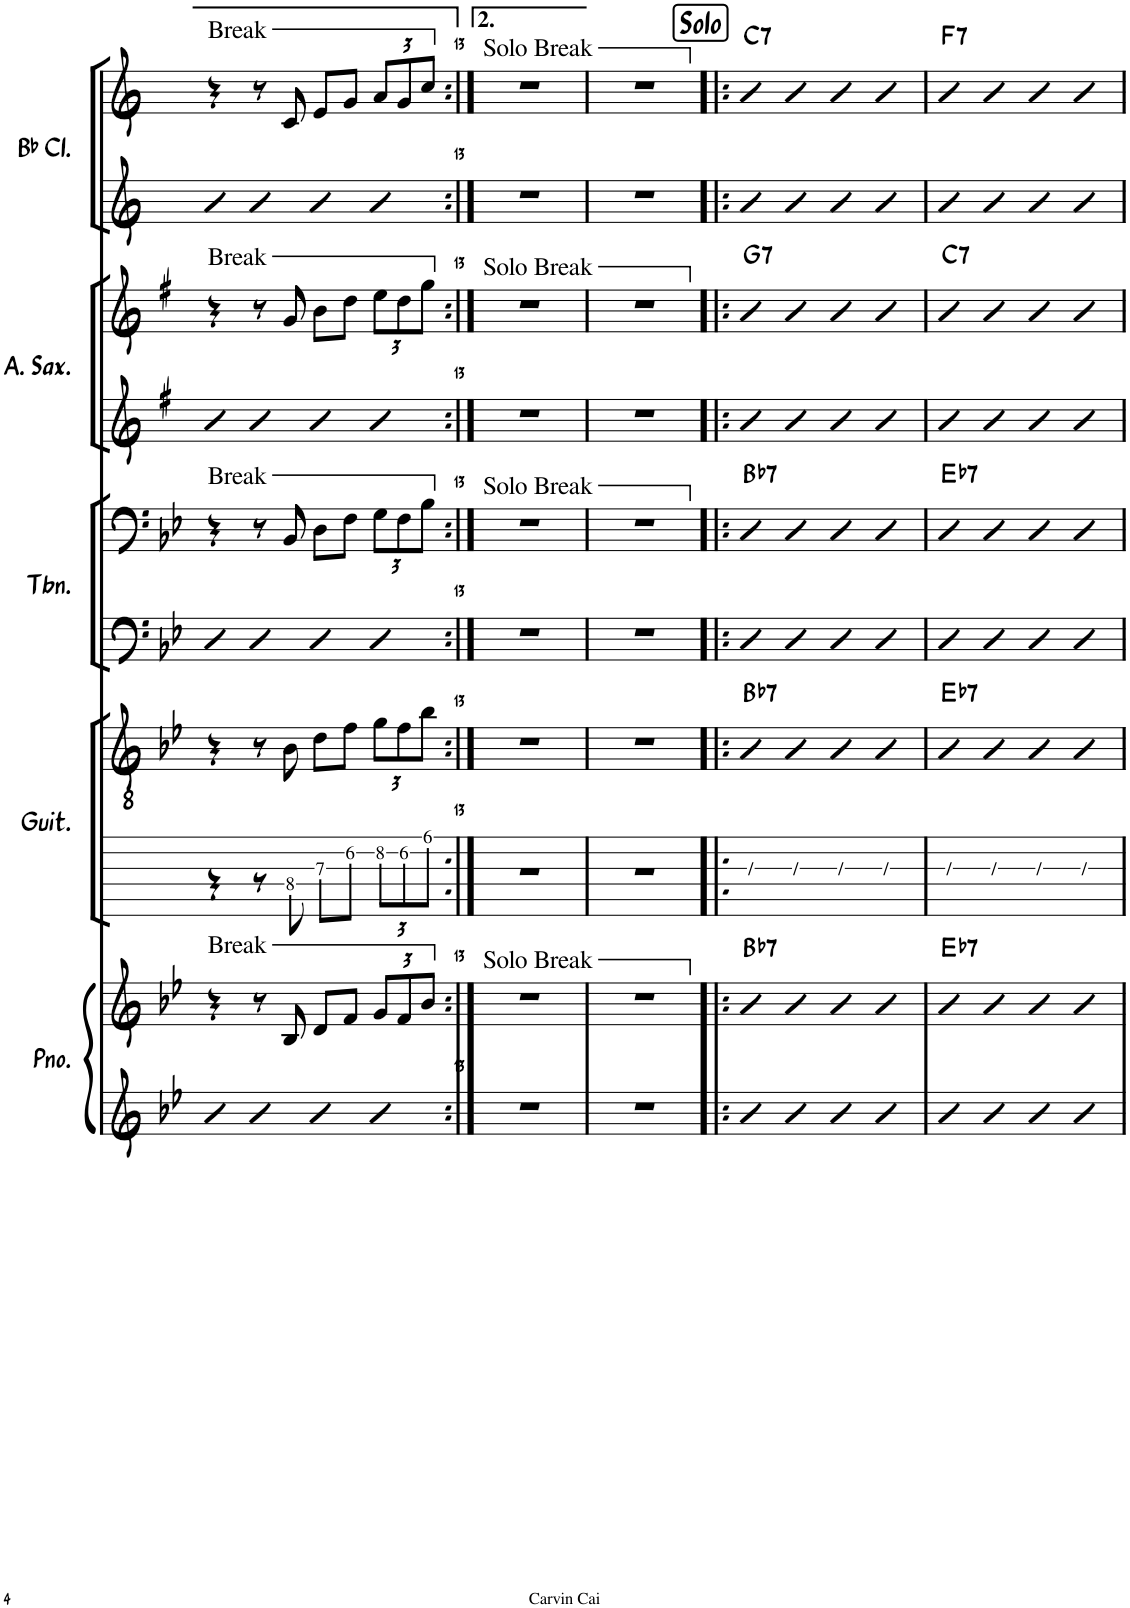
**kern	**kern	**harte	**kern	**kern	**harte	**kern	**kern	**harte	**kern	**kern	**harte	**kern	**kern	**harte
*part5	*part5	*part5	*part4	*part4	*part4	*part3	*part3	*part3	*part2	*part2	*part2	*part1	*part1	*part1
*staff10	*staff9	*	*staff8	*staff7	*	*staff6	*staff5	*	*staff4	*staff3	*	*staff2	*staff1	*
*I"钢琴	*	*	*I"原音吉他	*	*	*I"长号	*	*	*I"中音萨克斯	*	*	*I"降B调单簧管	*	*
!!LO:PB:g=z
*clefG2	*clefG2	*	*	*clefGv2	*	*clefF4	*clefF4	*	*clefG2	*clefG2	*	*clefG2	*clefG2	*
*	*	*	*	*	*	*	*	*	*Trd5c9	*Trd5c9	*	*Trd1c2	*Trd1c2	*
*k[b-e-]	*k[b-e-]	*	*k[b-e-]	*k[b-e-]	*	*k[b-e-]	*k[b-e-]	*	*k[f#]	*k[f#]	*	*k[]	*k[]	*
*M4/4	*M4/4	*	*M4/4	*M4/4	*	*M4/4	*M4/4	*	*M4/4	*M4/4	*	*M4/4	*M4/4	*
=12	=12	=12	=12	=12	=12	=12	=12	=12	=12	=12	=12	=12	=12	=12
!	!	!	!	!	!	!	!	!	!	!	!	!	!LO:TX:a:t=Break	!
!	!	!	!	!	!	!	!	!	!	!LO:TX:a:t=Break	!	!	!	!
!	!	!	!	!	!	!	!LO:TX:a:t=Break	!	!	!	!	!	!	!
!	!LO:TX:a:t=Break	!	!	!	!	!	!	!	!	!	!	!	!	!
4f	4r	.	4r	4r	.	4F	4r	.	4dd	4r	.	4g	4r	.
4f	8r	.	8r	8r	.	4F	8r	.	4dd	8r	.	4g	8r	.
.	8B-/	.	8B-\	8B-\	.	.	8BB-/	.	.	8g/	.	.	8c/	.
4f	8d/L	.	8d\L	8d\L	.	4F	8D\L	.	4dd	8b\L	.	4g	8e/L	.
.	8f/J	.	8f\J	8f\J	.	.	8F\J	.	.	8dd\J	.	.	8g/J	.
*	*Xbrackettup	*	*Xbrackettup	*Xbrackettup	*	*	*Xbrackettup	*	*	*Xbrackettup	*	*	*Xbrackettup	*
4f	12g/L	.	12g\L	12g\L	.	4F	12G\L	.	4dd	12ee\L	.	4g	12a/L	.
.	12f/	.	12f\	12f\	.	.	12F\	.	.	12dd\	.	.	12g/	.
.	12b-/J	.	12b-\J	12b-\J	.	.	12B-\J	.	.	12gg\J	.	.	12cc/J	.
=13:|!	=13:|!	=13:|!	=13:|!	=13:|!	=13:|!	=13:|!	=13:|!	=13:|!	=13:|!	=13:|!	=13:|!	=13:|!	=13:|!	=13:|!
!	!	!	!	!	!	!	!	!	!	!	!	!	!LO:TX:a:t=Solo Break	!
!	!	!	!	!	!	!	!	!	!	!LO:TX:a:t=Solo Break	!	!	!	!
!	!	!	!	!	!	!	!LO:TX:a:t=Solo Break	!	!	!	!	!	!	!
!	!LO:TX:a:t=Solo Break	!	!	!	!	!	!	!	!	!	!	!	!	!
1r	1r	.	1r	1r	.	1r	1r	.	1r	1r	.	1r	1r	.
=14	=14	=14	=14	=14	=14	=14	=14	=14	=14	=14	=14	=14	=14	=14
1r	1r	.	1r	1r	.	1r	1r	.	1r	1r	.	1r	1r	.
!!LO:REH:place=s1:a:B:cj:fs=14:t=Solo
=15!|:	=15!|:	=15!|:	=15!|:	=15!|:	=15!|:	=15!|:	=15!|:	=15!|:	=15!|:	=15!|:	=15!|:	=15!|:	=15!|:	=15!|:
!	!	!LO:H:kt=7	!	!	!LO:H:kt=7	!	!	!LO:H:kt=7	!	!	!LO:H:kt=7	!	!	!LO:H:kt=7
4f	4f	Bb:7	4f	4f	Bb:7	4F	4F	Bb:7	4dd	4dd	G:7	4g	4g	C:7
4f	4f	.	4f	4f	.	4F	4F	.	4dd	4dd	.	4g	4g	.
4f	4f	.	4f	4f	.	4F	4F	.	4dd	4dd	.	4g	4g	.
4f	4f	.	4f	4f	.	4F	4F	.	4dd	4dd	.	4g	4g	.
=16	=16	=16	=16	=16	=16	=16	=16	=16	=16	=16	=16	=16	=16	=16
!	!	!LO:H:kt=7	!	!	!LO:H:kt=7	!	!	!LO:H:kt=7	!	!	!LO:H:kt=7	!	!	!LO:H:kt=7
4f	4f	Eb:7	4f	4f	Eb:7	4F	4F	Eb:7	4dd	4dd	C:7	4g	4g	F:7
4f	4f	.	4f	4f	.	4F	4F	.	4dd	4dd	.	4g	4g	.
4f	4f	.	4f	4f	.	4F	4F	.	4dd	4dd	.	4g	4g	.
4f	4f	.	4f	4f	.	4F	4F	.	4dd	4dd	.	4g	4g	.
=	=	=	=	=	=	=	=	=	=	=	=	=	=	=
*-	*-	*-	*-	*-	*-	*-	*-	*-	*-	*-	*-	*-	*-	*-
